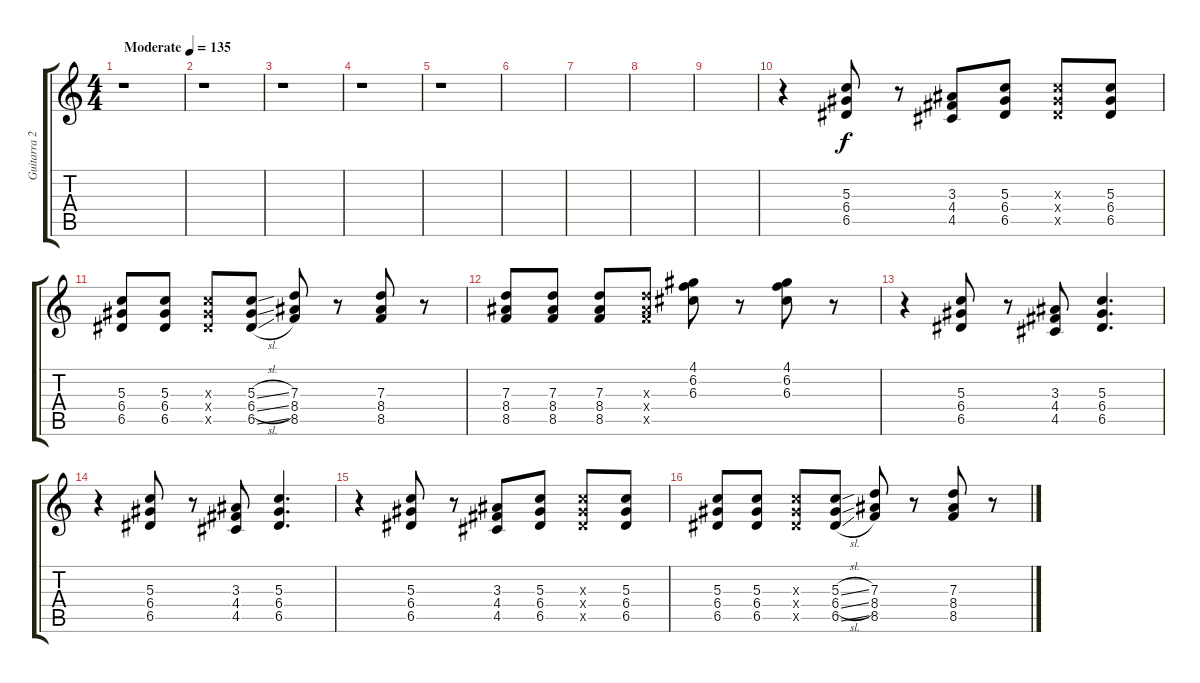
\track ("Guitarra 2" "Guitarra 2") {instrument electricguitarjazz}
\staff {score tabs}
\tuning (E4 B3 G3 D3 A2 E2) {hide}
\ts (4 4)
\tempo (135 "Moderate")
\clef g2
\ks c
r.1{dy f instrument electricguitarjazz} |
r.1 |
r.1 |
r.1 |
r.1 |
|
|
|
|
r.4 (5.3 6.4 6.5).8 r.8 (3.3 4.4 4.5).8 (5.3 6.4 6.5).8 (5.3{x} 6.4{x} 6.5{x}).8 (5.3 6.4 6.5).8 |
(5.3 6.4 6.5).8 (5.3 6.4 6.5).8 (5.3{x} 6.4{x} 6.5{x}).8 (5.3{sl} 6.4{sl} 6.5{sl}).8 (7.3 8.4 8.5).8 r.8 (7.3 8.4 8.5).8 r.8 |
(7.3 8.4 8.5).8 (7.3 8.4 8.5).8 (7.3 8.4 8.5).8 (7.3{x} 8.4{x} 8.5{x}).8 (4.1 6.2 6.3).8 r.8 (4.1 6.2 6.3).8 r.8 |
r.4 (5.3 6.4 6.5).8 r.8 (3.3 4.4 4.5).8 (5.3 6.4 6.5).4{d} |
r.4 (5.3 6.4 6.5).8 r.8 (3.3 4.4 4.5).8 (5.3 6.4 6.5).4{d} |
r.4 (5.3 6.4 6.5).8 r.8 (3.3 4.4 4.5).8 (5.3 6.4 6.5).8 (5.3{x} 6.4{x} 6.5{x}).8 (5.3 6.4 6.5).8 |
(5.3 6.4 6.5).8 (5.3 6.4 6.5).8 (5.3{x} 6.4{x} 6.5{x}).8 (5.3{sl} 6.4{sl} 6.5{sl}).8 (7.3 8.4 8.5).8 r.8 (7.3 8.4 8.5).8 r.8
